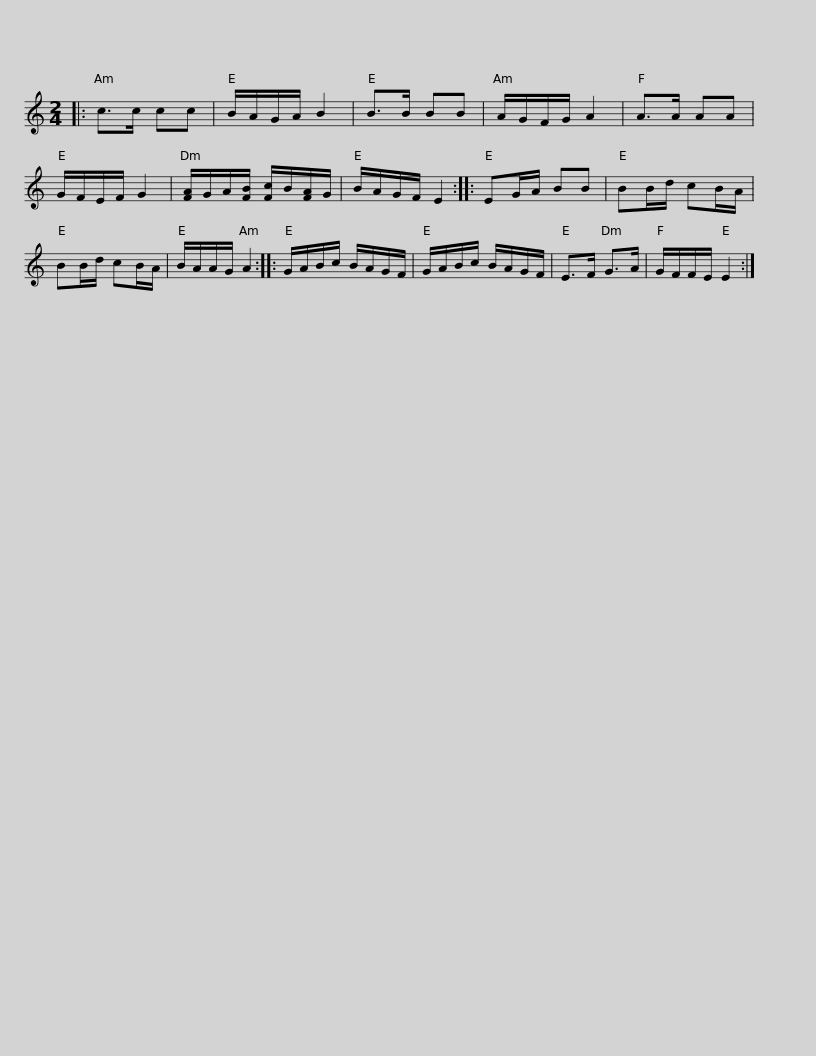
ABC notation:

X:1
L:1/8
M:2/4
I:linebreak $
K:C
V:1 treble
V:1
|: c>c cc | B/A/G/A/ B2 | B>B BB | A/G/F/G/ A2 | A>A AA | %5
 G/F/E/F/ G2 | [FA]/G/A/[FB]/ [Fc]/B/[FA]/G/ | B/A/G/F/ E2 ::$ EG/A/ BB | BB/d/ cB/A/ | %10
 BB/d/ cB/A/ | B/A/A/G/ A2 :: G/A/B/c/ B/A/G/F/ | G/A/B/c/ B/A/G/F/ | E>F G>A |$ %15
 G/F/F/E/ E2 :| %16
